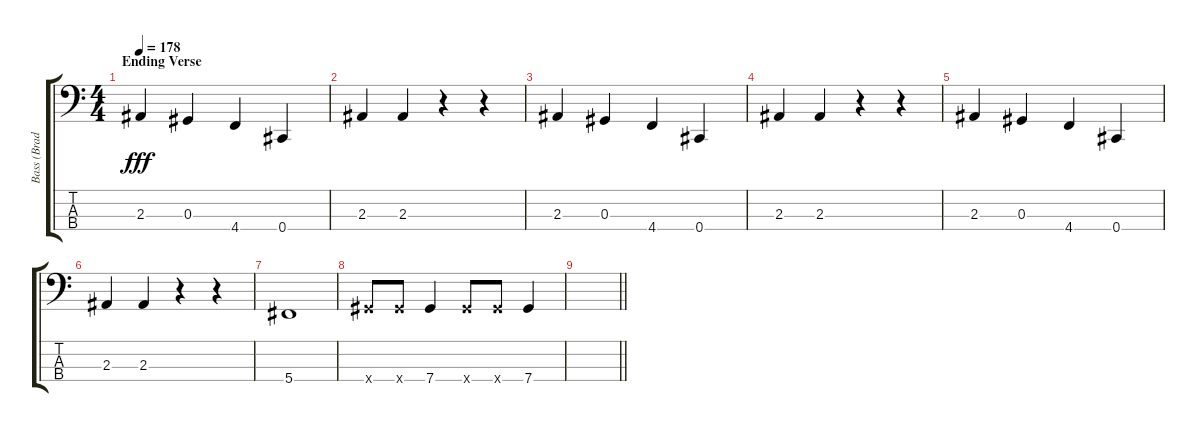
\track ("Bass (Brad Walst)" "Bass (Brad") {instrument electricbasspick}
\staff {score tabs}
\tuning (Gb2 Db2 Ab1 Db1) {hide}
\ts (4 4)
\section ("" "Ending Verse")
\tempo 178
\clef f4
\ks c
2.3.4{dy fff} 0.3.4 4.4.4 0.4.4 |
2.3.4 2.3.4 r.4 r.4 |
2.3.4 0.3.4 4.4.4 0.4.4 |
2.3.4 2.3.4 r.4 r.4 |
2.3.4 0.3.4 4.4.4 0.4.4 |
2.3.4 2.3.4 r.4 r.4 |
5.4.1 |
7.4{x}.8 7.4{x}.8 7.4.4 7.4{x}.8 7.4{x}.8 7.4.4 |
\barLineRight lightlight
